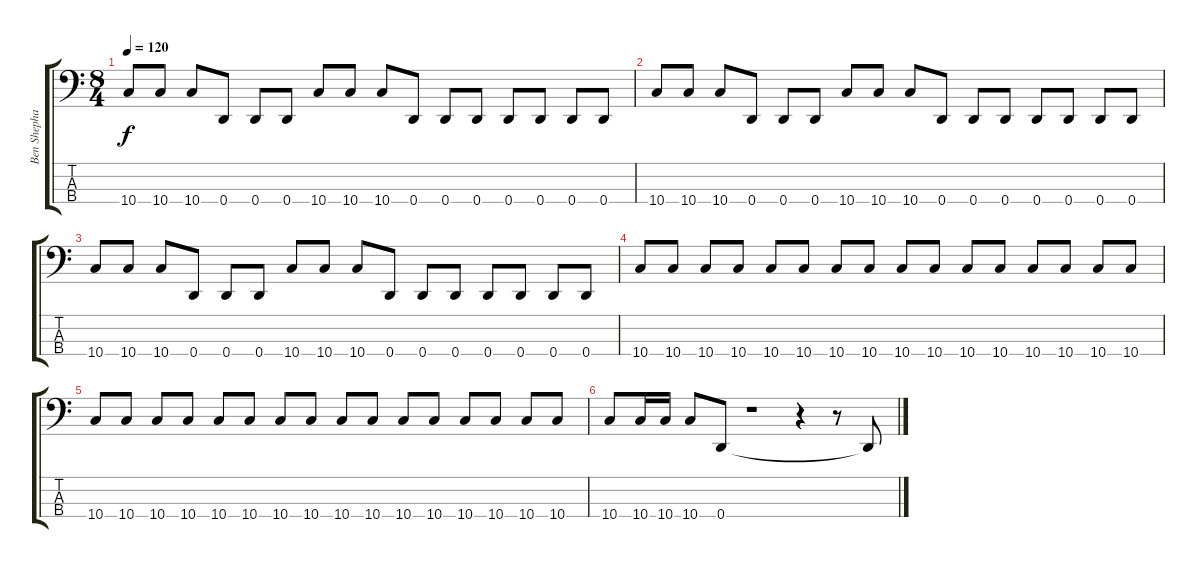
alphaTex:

\track ("Ben Shephard (Bass Gtr)" "Ben Shepha") {instrument electricbassfinger}
\staff {score tabs}
\tuning (G2 D2 A1 D1) {hide}
\ts (8 4)
\tempo 120
\clef f4
\ks c
10.4.8{dy f} 10.4.8 10.4.8 0.4.8 0.4.8 0.4.8 10.4.8 10.4.8 10.4.8 0.4.8 0.4.8 0.4.8 0.4.8 0.4.8 0.4.8 0.4.8 |
10.4.8 10.4.8 10.4.8 0.4.8 0.4.8 0.4.8 10.4.8 10.4.8 10.4.8 0.4.8 0.4.8 0.4.8 0.4.8 0.4.8 0.4.8 0.4.8 |
10.4.8 10.4.8 10.4.8 0.4.8 0.4.8 0.4.8 10.4.8 10.4.8 10.4.8 0.4.8 0.4.8 0.4.8 0.4.8 0.4.8 0.4.8 0.4.8 |
10.4.8 10.4.8 10.4.8 10.4.8 10.4.8 10.4.8 10.4.8 10.4.8 10.4.8 10.4.8 10.4.8 10.4.8 10.4.8 10.4.8 10.4.8 10.4.8 |
10.4.8 10.4.8 10.4.8 10.4.8 10.4.8 10.4.8 10.4.8 10.4.8 10.4.8 10.4.8 10.4.8 10.4.8 10.4.8 10.4.8 10.4.8 10.4.8 |
10.4.8 10.4.16 10.4.16 10.4.8 0.4.8 r.1 r.4 r.8 0.4{t}.8
